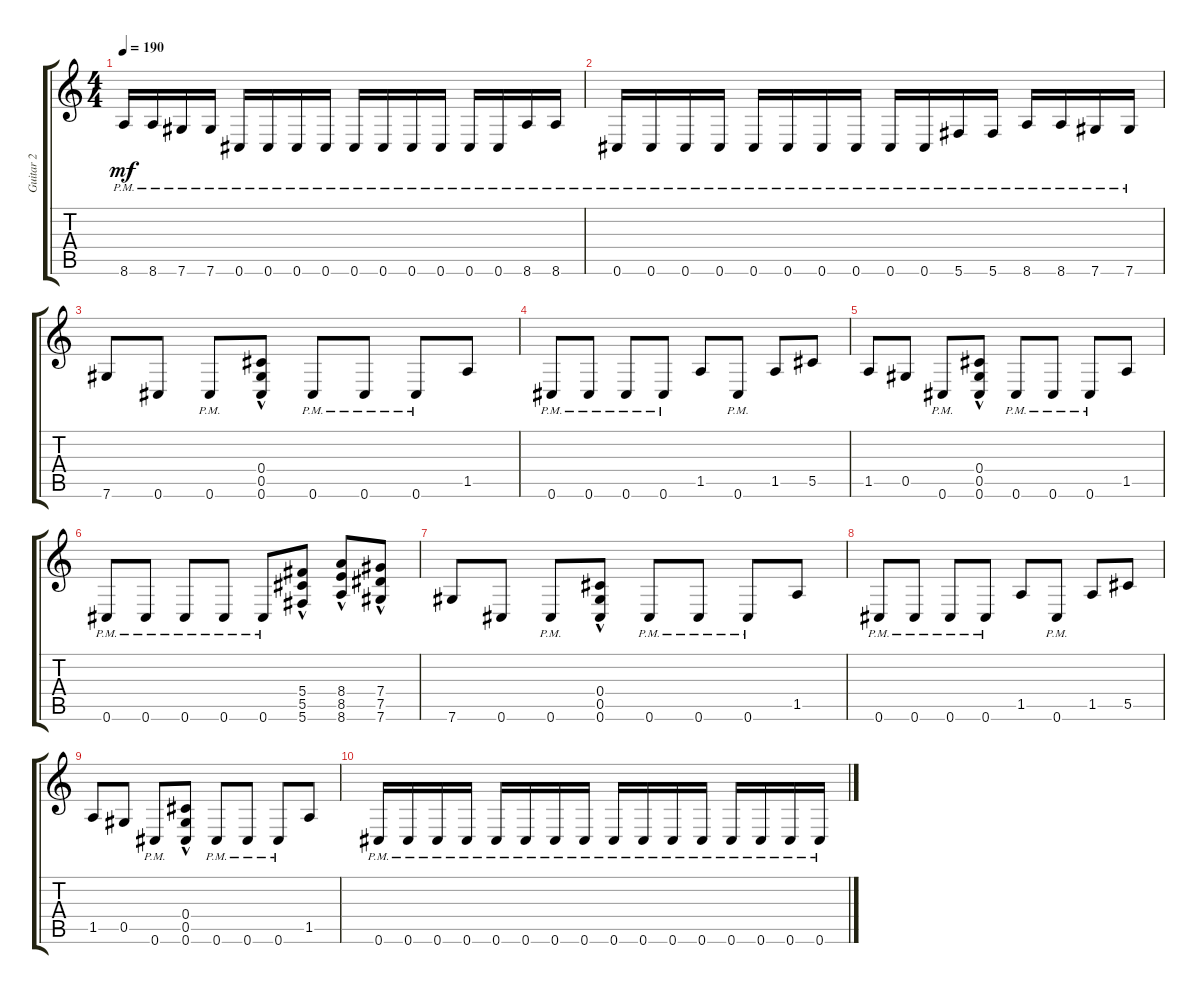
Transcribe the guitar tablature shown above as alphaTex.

\track ("Guitar 2" "Guitar 2") {instrument acousticguitarsteel}
\staff {score tabs}
\tuning (Eb4 Bb3 Gb3 Db3 Ab2 Db2) {hide}
\ts (4 4)
\tempo 190
\clef g2
\ks c
8.6{pm}.16{dy mf} 8.6{pm}.16 7.6{pm}.16 7.6{pm}.16 0.6{pm}.16 0.6{pm}.16 0.6{pm}.16 0.6{pm}.16 0.6{pm}.16 0.6{pm}.16 0.6{pm}.16 0.6{pm}.16 0.6{pm}.16 0.6{pm}.16 8.6{pm}.16 8.6{pm}.16 |
0.6{pm}.16 0.6{pm}.16 0.6{pm}.16 0.6{pm}.16 0.6{pm}.16 0.6{pm}.16 0.6{pm}.16 0.6{pm}.16 0.6{pm}.16 0.6{pm}.16 5.6{pm}.16 5.6{pm}.16 8.6{pm}.16 8.6{pm}.16 7.6{pm}.16 7.6{pm}.16 |
7.6.8 0.6.8 0.6{pm}.8 (0.4{hac} 0.5{hac} 0.6{hac}).8 0.6{pm}.8 0.6{pm}.8 0.6{pm}.8 1.5.8 |
0.6{pm}.8 0.6{pm}.8 0.6{pm}.8 0.6{pm}.8 1.5.8 0.6{pm}.8 1.5.8 5.5.8 |
1.5.8 0.5.8 0.6{pm}.8 (0.4{hac} 0.5{hac} 0.6{hac}).8 0.6{pm}.8 0.6{pm}.8 0.6{pm}.8 1.5.8 |
0.6{pm}.8 0.6{pm}.8 0.6{pm}.8 0.6{pm}.8 0.6{pm}.8 (5.4{hac} 5.5{hac} 5.6{hac}).8 (8.4{hac} 8.5{hac} 8.6{hac}).8 (7.4{hac} 7.5{hac} 7.6{hac}).8 |
7.6.8 0.6.8 0.6{pm}.8 (0.4{hac} 0.5{hac} 0.6{hac}).8 0.6{pm}.8 0.6{pm}.8 0.6{pm}.8 1.5.8 |
0.6{pm}.8 0.6{pm}.8 0.6{pm}.8 0.6{pm}.8 1.5.8 0.6{pm}.8 1.5.8 5.5.8 |
1.5.8 0.5.8 0.6{pm}.8 (0.4{hac} 0.5{hac} 0.6{hac}).8 0.6{pm}.8 0.6{pm}.8 0.6{pm}.8 1.5.8 |
0.6{pm}.16 0.6{pm}.16 0.6{pm}.16 0.6{pm}.16 0.6{pm}.16 0.6{pm}.16 0.6{pm}.16 0.6{pm}.16 0.6{pm}.16 0.6{pm}.16 0.6{pm}.16 0.6{pm}.16 0.6{pm}.16 0.6{pm}.16 0.6{pm}.16 0.6{pm}.16
